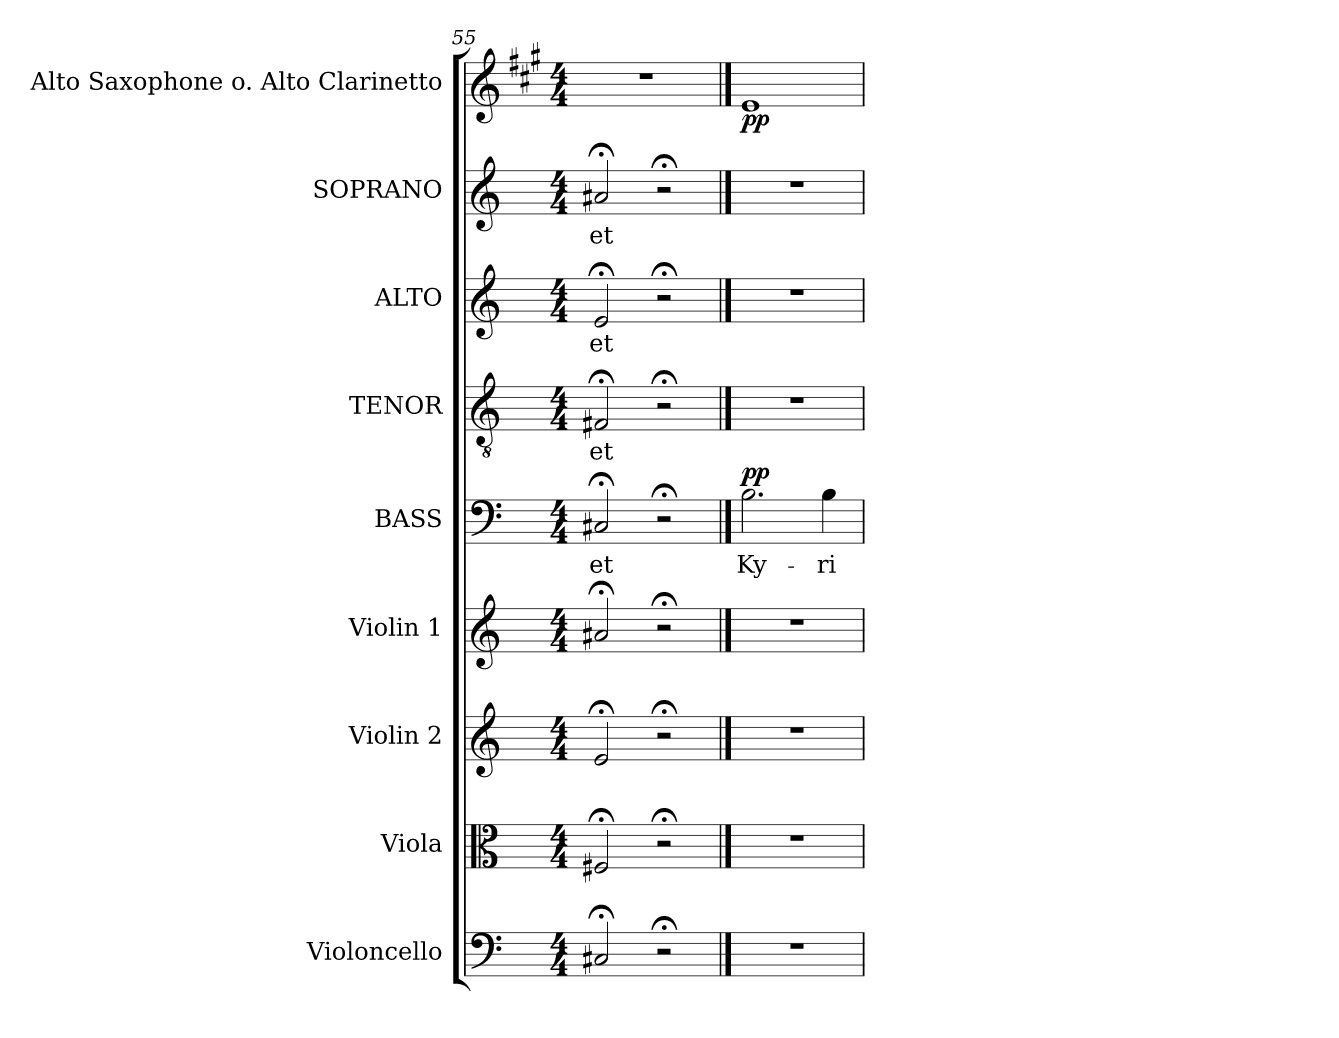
**kern	**kern	**kern	**kern	**kern	**text	**dynam	**kern	**text	**kern	**text	**kern	**text	**kern	**dynam
*part9	*part8	*part7	*part6	*part5	*part5	*part5	*part4	*part4	*part3	*part3	*part2	*part2	*part1	*part1
*staff9	*staff8	*staff7	*staff6	*staff5	*staff5	*staff5	*staff4	*staff4	*staff3	*staff3	*staff2	*staff2	*staff1	*staff1
*I"Violoncello	*I"Viola	*I"Violin 2	*I"Violin 1	*I"BASS	*	*	*I"TENOR	*	*I"ALTO	*	*I"SOPRANO	*	*I"Alto Saxophone o. Alto Clarinetto	*
*I'Vc.	*I'Vla.	*I'Vln. 2	*I'Vln. 1	*I'B.	*	*	*I'T.	*	*I'A.	*	*I'S.	*	*I'Alto Sax. o. Alto Clar.	*
*clefF4	*clefC3	*clefG2	*clefG2	*clefF4	*	*	*clefGv2	*	*clefG2	*	*clefG2	*	*clefG2	*
*	*	*	*	*	*	*	*ITrd7c12	*	*	*	*	*	*ITrd5c9	*
*k[]	*k[]	*k[]	*k[]	*k[]	*	*	*k[]	*	*k[]	*	*k[]	*	*k[]	*
*C:	*C:	*C:	*C:	*C:	*	*	*C:	*	*C:	*	*C:	*	*C:	*
*M4/4	*M4/4	*M4/4	*M4/4	*M4/4	*	*	*M4/4	*	*M4/4	*	*M4/4	*	*M4/4	*
=55	=55	=55	=55	=55	=55	=55	=55	=55	=55	=55	=55	=55	=55	=55
!	!	!	!	!	!LO:LY:b:color=#000000	!	!	!	!	!	!	!	!	!
!	!	!	!	!	!	!	!	!LO:LY:b:color=#000000	!	!	!	!	!	!
!	!	!	!	!	!	!	!	!	!	!LO:LY:b:color=#000000	!	!	!	!
!	!	!	!	!	!	!	!	!	!	!	!	!LO:LY:b:color=#000000	!	!
2C#X;i/	2F#X;i/	2e;i/	2a#X;i/	2C#X;i/	-et	.	2FF#X;i/	-et	2e;i/	-et	2a#X;i/	-et	1r	.
2r;	2r;	2r;	2r;	2r;	.	.	2r;	.	2r;	.	2r;	.	.	.
!!LO:LB:g=z
==56	==56	==56	==56	==56	==56	==56	==56	==56	==56	==56	==56	==56	==56	==56
*	*	*	*MM80	*	*	*	*	*	*	*	*	*	*MM80	*
!	!	!	!	!	!LO:LY:b:color=#000000	!	!	!	!	!	!	!	!	!
1r	1r	1r	1r	2.Bi\	Ky-	pp	1r	.	1r	.	1r	.	1Gi	pp
!	!	!	!	!	!LO:LY:b:color=#000000	!	!	!	!	!	!	!	!	!
.	.	.	.	4Bi\	-ri-	.	.	.	.	.	.	.	.	.
=	=	=	=	=	=	=	=	=	=	=	=	=	=	=
*-	*-	*-	*-	*-	*-	*-	*-	*-	*-	*-	*-	*-	*-	*-
